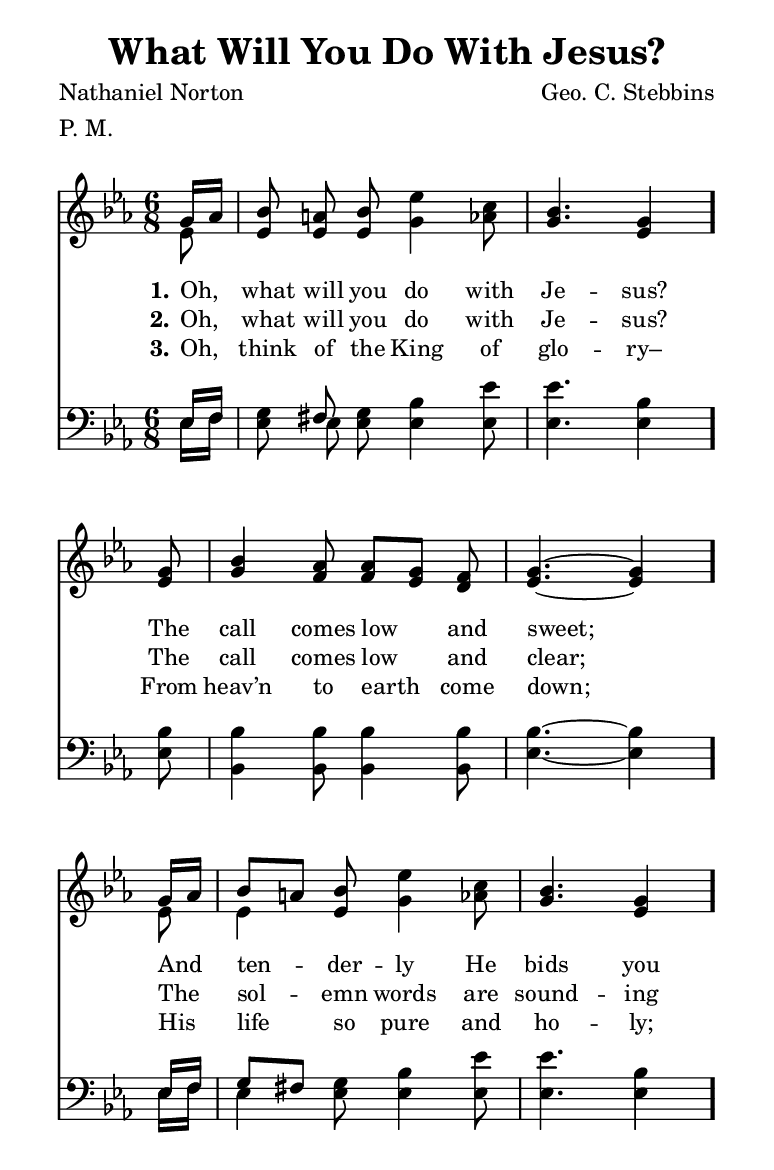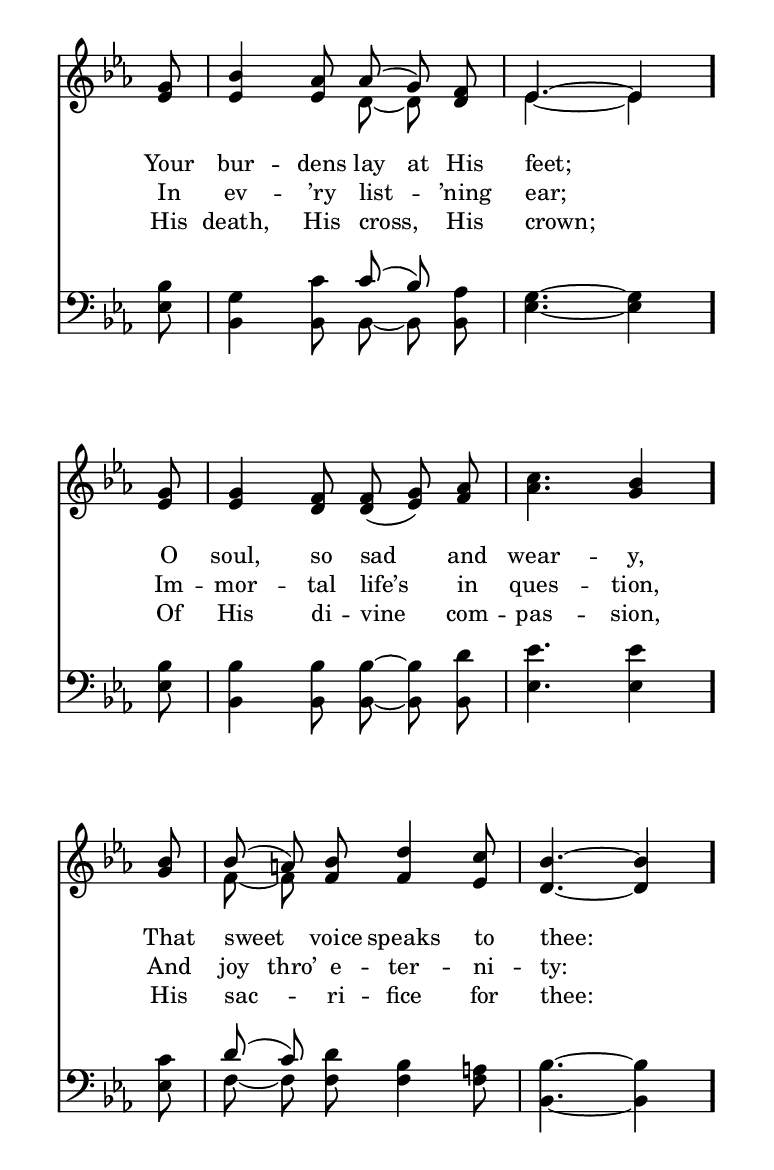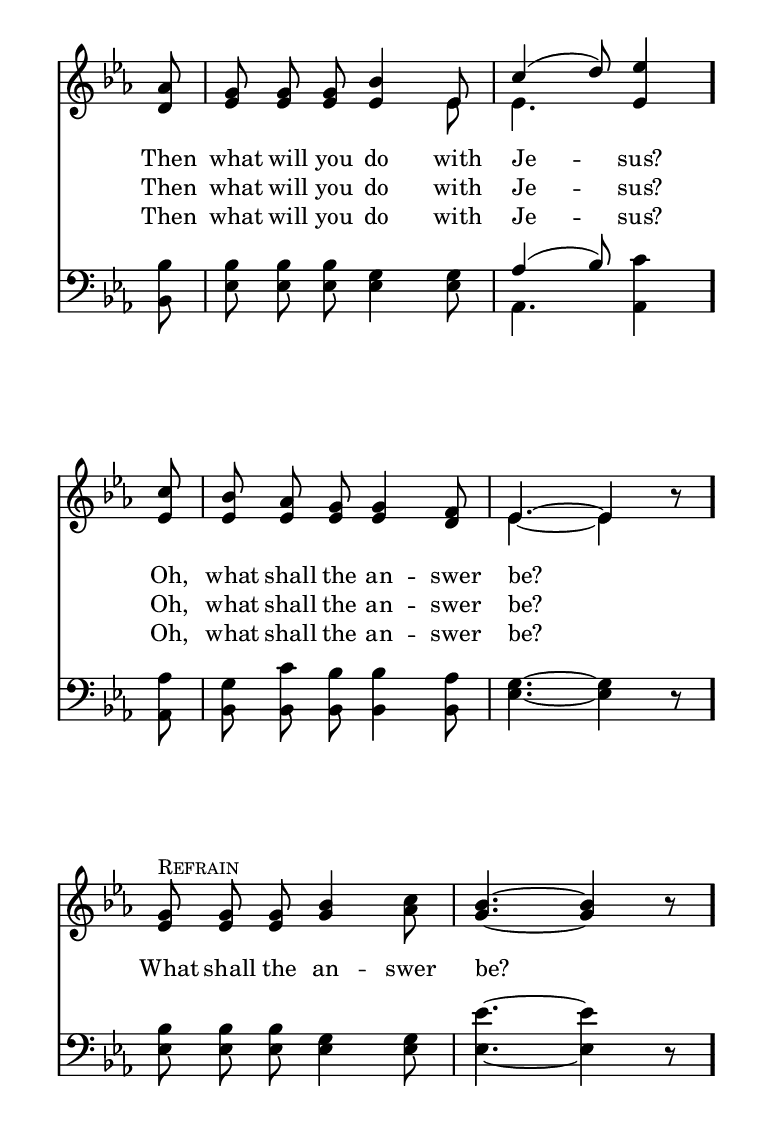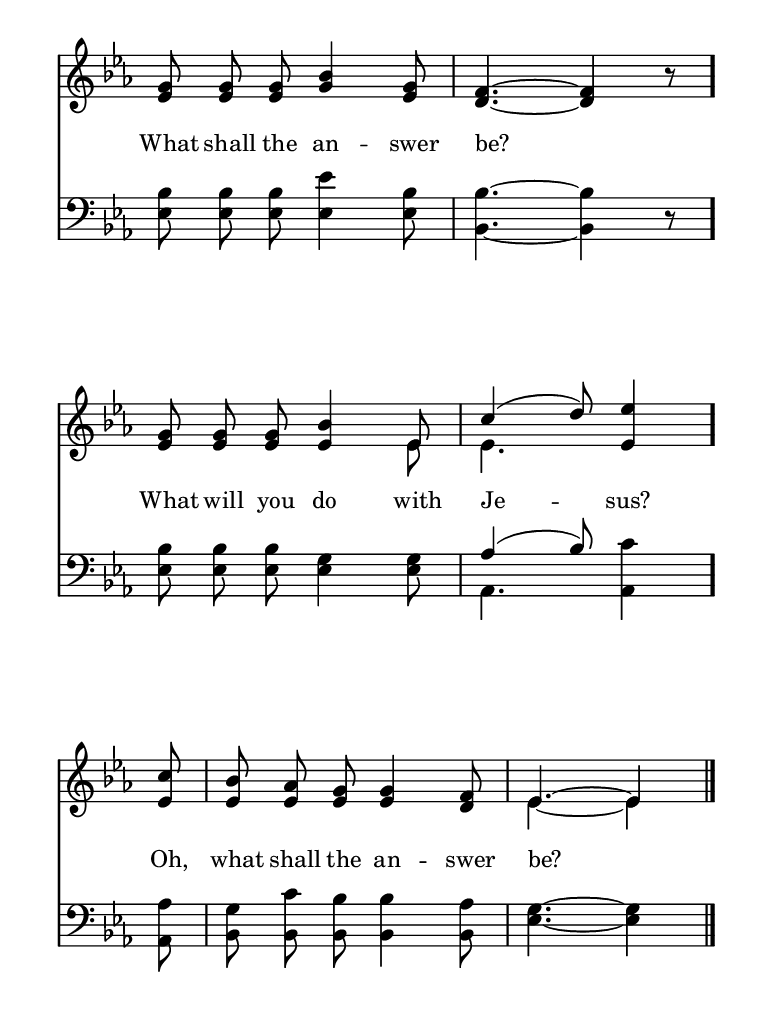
\include "common/global.ily"
\paper {
  \include "common/paper.ily"
  ragged-last-bottom = ##t
  systems-per-page = #(cond (is-eogsized 4) (#t #f))
  system-count = #(cond (is-eogsized 6) (#t #f))
  page-count = #(cond (is-eogsized 2) (#t #f))
}

\header{
  %gospel
  hymnnumber = "134"
  title = "What Will You Do With Jesus?"
  tunename = ""
  meter = "P. M."
  poet = "Nathaniel Norton"
  composer = "Geo. C. Stebbins"
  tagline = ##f
}

% for fermata in MIDI
ta = { \tempo 4=80 }
tb = { \tempo 4=40 }

global = {
  \include "common/overrides.ily"
  \override Staff.TimeSignature.style = #'numbered
  \time 6/8
  \override Score.MetronomeMark.transparent = ##t % hide all fermata changes too
  \ta
  \key ees \major
  \partial 8
  \autoBeamOff
}

notesSoprano = {
\global
\relative c'' {

  g16[ aes] | bes8 a bes ees4 c8 | bes4. g4
  g8 | bes4 aes8 aes[ g] f | g4. ~ g4
  g16[ aes] | bes8[ a] bes ees4 c8 | bes4. g4
  g8 | bes4 aes8 aes( g) f | ees4. ~ ees4
  g8 | g4 f8 f( g) aes | c4. bes4
  bes8 | bes( a) bes d4 c8 | bes4. ~ bes4
  aes8 | g g g bes4 ees,8 | c'4( d8) \tb ees4 \ta
  c8 | bes aes g g4 f8 | ees4. ~ ees4 r8 |

  << s^\markup { \small \caps "Refrain" }
  { g8 g g bes4 c8 | bes4. ~ bes4 r8 } >>
  g8 g g bes4 g8 | f4. ~ f4 r8 |
  g g g bes4 ees,8 | c'4( d8) \tb ees4 \ta
  c8 | bes aes g g4 f8 | ees4. ~ ees4

  \bar "|."

}
}

notesAlto = {
\global
\relative e' {

  ees8 | ees ees ees g4 aes8 | g4. ees4
  ees8 | g4 f8 f[ ees] d | ees4. ~ ees4
  ees8 | ees4 ees8 g4 aes8 | g4. ees4
  ees8 | ees4 ees8 d ~ d d | ees4. ~ ees4
  ees8 | ees4 d8 d( ees) f | aes4. g4
  g8 | f ~ f f f4 ees8 | d4. ~ d4
  d8 | ees ees ees ees4 ees8 | ees4. ees4
  ees8 | ees ees ees ees4 d8 | ees4. ~ ees4 r8 |

  ees8 ees ees g4 aes8 | g4. ~ g4 r8 |
  ees8 ees ees g4 ees8 | d4. ~ d4 r8 |
  ees ees ees ees4 ees8 | ees4. ees4
  ees8 | ees ees ees ees4 d8 | ees4. ~ ees4

}
}

notesTenor = {
\global
\relative a {

  ees16[ f] | g8 fis g bes4 ees8 | ees4. bes4
  bes8 | bes4 bes8 bes4 bes8 | bes4. ~ bes4
  ees,16[ f] | g8[ fis] g bes4 ees8 | ees4. bes4
  bes8 | g4 c8 c( bes) aes | g4. ~ g4
  bes8 | bes4 bes8 bes ~ bes d | ees4. ees4
  c8 | d( c) d bes4 a8 | bes4. ~ bes4
  bes8 | bes bes bes g4 g8 | aes4( bes8) c4
  aes8 | g c bes bes4 aes8 | g4. ~ g4 r8 |

  bes8 bes bes g4 g8 | ees'4. ~ ees4 r8 |
  bes8 bes bes ees4 bes8 | bes4. ~ bes4 r8 |
  bes bes bes g4 g8 | aes4( bes8) c4
  aes8 | g c bes bes4 aes8 | g4. ~ g4

}
}

notesBass = {
\global
\relative f {

  ees16[ f] | ees8 ees ees ees4 ees8 | ees4. ees4
  ees8 | bes4 bes8 bes4 bes8 | ees4. ~ ees4
  ees16[ f] | ees4 ees8 ees4 ees8 | ees4. ees4
  ees8 | bes4 bes8 bes ~ bes bes | ees4. ~ ees4
  ees8 | bes4 bes8 bes ~ bes bes | ees4. ees4
  ees8 | f ~ f f f4 f8 | bes,4. ~ bes4
  bes8 | ees ees ees ees4 ees8 | aes,4. aes4
  aes8 | bes bes bes bes4 bes8 | ees4. ~ ees4 r8 |

  ees8 ees ees ees4 ees8 | ees4. ~ ees4 r8 |
  ees8 ees ees ees4 ees8 | bes4. ~ bes4 r8 |
  ees ees ees ees4 ees8 | aes,4. aes4
  aes8 | bes bes bes bes4 bes8 | ees4. ~ ees4

}
}

Refrain = \lyricmode {

What shall the an -- swer be? \bar "."
What shall the an -- swer be? \bar "." \break
What will you do with Je -- sus? \bar "."
Oh, what shall the an -- swer be? \bar "." \break

}

wordsA = \lyricmode {
\set stanza = "1."

Oh, what will you do with Je -- sus? \bar "."
The call comes low and sweet; \bar "." \break
And ten -- der -- ly He bids you \bar "."
Your bur -- dens { \mon } lay at { \moff } His feet; \bar "." \break
O soul, so sad and wear -- y, \bar "."
That sweet voice speaks to thee: \bar "." \break
Then what will you do with Je -- sus? \bar "."
Oh, what shall the an -- swer be? \bar "." \break

}

wordsB = \lyricmode {
\set stanza = "2."

Oh, what will you do with Je -- sus?
The call comes low and clear;
The sol -- emn words are sound -- ing
In ev -- ’ry list -- ’ning ear;
Im -- mor -- tal life’s in ques -- tion,
And { \mon } joy thro’ { \moff } e -- ter -- ni -- ty:
Then what will you do with Je -- sus?
Oh, what shall the an -- swer be?

\Refrain

}

wordsC = \lyricmode {
\set stanza = "3."

Oh, think of the King of glo -- ry–
From heav’n to earth come down;
His life so pure and ho -- ly;
His death, His cross, His crown;
Of His di -- vine com -- pas -- sion,
His sac -- ri -- fice for thee:
Then what will you do with Je -- sus?
Oh, what shall the an -- swer be?

}

\score {
  \context ChoirStaff <<
    \context Staff = upper <<
      \set Staff.autoBeaming = ##f
      \set ChoirStaff.systemStartDelimiter = #'SystemStartBar
      \set ChoirStaff.printPartCombineTexts = ##f
      \partcombine #'(2 . 9) \notesSoprano \notesAlto
      \context NullVoice = sopranos { \voiceOne << \notesSoprano >> }
      \context NullVoice = altos { \voiceTwo << \notesAlto >> }
      \context Lyrics = one   \lyricsto sopranos \wordsA
      \context Lyrics = two   \lyricsto sopranos \wordsB
      \context Lyrics = three \lyricsto sopranos \wordsC
    >>
    \context Staff = men <<
      \set Staff.autoBeaming = ##f
      \clef bass
      \set ChoirStaff.printPartCombineTexts = ##f
      \partcombine #'(2 . 9) \notesTenor \notesBass
      \context NullVoice = tenors { \voiceOne << \notesTenor >> }
      \context NullVoice = basses { \voiceTwo << \notesBass >> }
    >>
  >>
  \layout {
    \include "common/layout.ily"
  }
  \midi{
    \include "common/midi.ily"
  }
}

\version "2.19.49"  % necessary for upgrading to future LilyPond versions.

% vi:set et ts=2 sw=2 ai nocindent syntax=lilypond:
